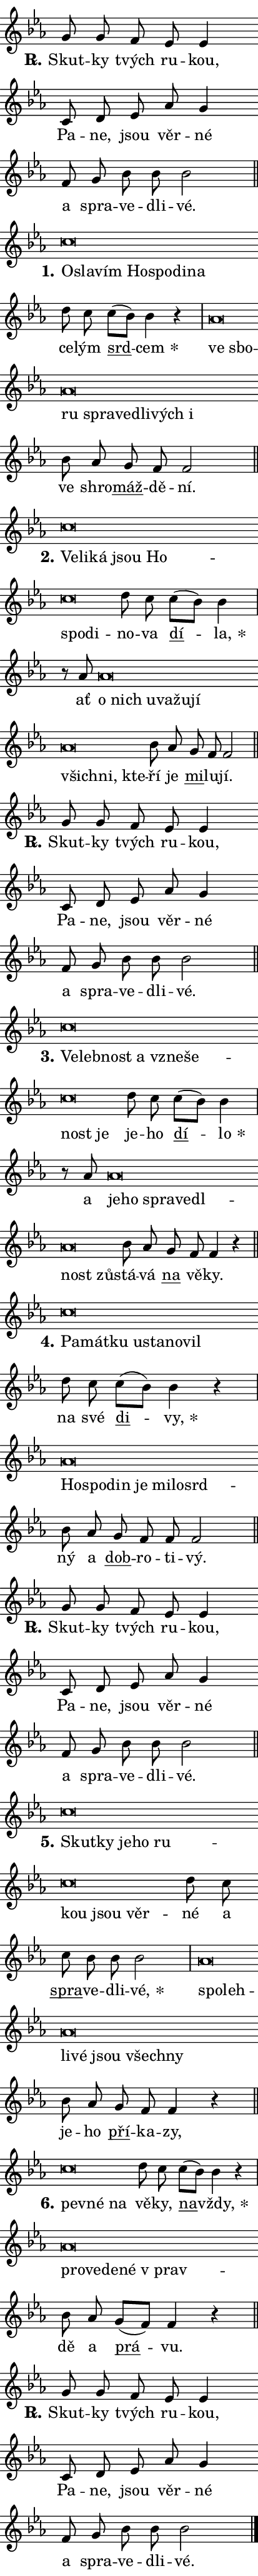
\version "2.22.1"
\header { tagline = "" }
\paper {
  indent = 0\cm
  top-margin = 0\cm
  right-margin = 0\cm
  bottom-margin = 0\cm
  left-margin = 0\cm
  paper-width = 7\cm
  page-breaking = #ly:one-page-breaking
  system-system-spacing.basic-distance = #11
  score-system-spacing.basic-distance = #11
  ragged-last = ##f
}


%% Author: Thomas Morley
%% https://lists.gnu.org/archive/html/lilypond-user/2020-05/msg00002.html
#(define (line-position grob)
"Returns position of @var[grob} in current system:
   @code{'start}, if at first time-step
   @code{'end}, if at last time-step
   @code{'middle} otherwise
"
  (let* ((col (ly:item-get-column grob))
         (ln (ly:grob-object col 'left-neighbor))
         (rn (ly:grob-object col 'right-neighbor))
         (col-to-check-left (if (ly:grob? ln) ln col))
         (col-to-check-right (if (ly:grob? rn) rn col))
         (break-dir-left
           (and
             (ly:grob-property col-to-check-left 'non-musical #f)
             (ly:item-break-dir col-to-check-left)))
         (break-dir-right
           (and
             (ly:grob-property col-to-check-right 'non-musical #f)
             (ly:item-break-dir col-to-check-right))))
        (cond ((eqv? 1 break-dir-left) 'start)
              ((eqv? -1 break-dir-right) 'end)
              (else 'middle))))

#(define (tranparent-at-line-position vctor)
  (lambda (grob)
  "Relying on @code{line-position} select the relevant enry from @var{vctor}.
Used to determine transparency,"
    (case (line-position grob)
      ((end) (not (vector-ref vctor 0)))
      ((middle) (not (vector-ref vctor 1)))
      ((start) (not (vector-ref vctor 2))))))

noteHeadBreakVisibility =
#(define-music-function (break-visibility)(vector?)
"Makes @code{NoteHead}s transparent relying on @var{break-visibility}"
#{
  \override NoteHead.transparent =
    #(tranparent-at-line-position break-visibility)
#})

#(define delete-ledgers-for-transparent-note-heads
  (lambda (grob)
    "Reads whether a @code{NoteHead} is transparent.
If so this @code{NoteHead} is removed from @code{'note-heads} from
@var{grob}, which is supposed to be @code{LedgerLineSpanner}.
As a result ledgers are not printed for this @code{NoteHead}"
    (let* ((nhds-array (ly:grob-object grob 'note-heads))
           (nhds-list
             (if (ly:grob-array? nhds-array)
                 (ly:grob-array->list nhds-array)
                 '()))
           ;; Relies on the transparent-property being done before
           ;; Staff.LedgerLineSpanner.after-line-breaking is executed.
           ;; This is fragile ...
           (to-keep
             (remove
               (lambda (nhd)
                 (ly:grob-property nhd 'transparent #f))
               nhds-list)))
      ;; TODO find a better method to iterate over grob-arrays, similiar
      ;; to filter/remove etc for lists
      ;; For now rebuilt from scratch
      (set! (ly:grob-object grob 'note-heads)  '())
      (for-each
        (lambda (nhd)
          (ly:pointer-group-interface::add-grob grob 'note-heads nhd))
        to-keep))))

hideNotes = {
  \noteHeadBreakVisibility #begin-of-line-visible
}
unHideNotes = {
  \noteHeadBreakVisibility #all-visible
}

% work-around for resetting accidentals
% https://lilypond.org/doc/v2.23/Documentation/notation/displaying-rhythms#unmetered-music
cadenzaMeasure = {
  \cadenzaOff
  \partial 1024 s1024
  \cadenzaOn
}

#(define-markup-command (accent layout props text) (markup?)
  "Underline accented syllable"
  (interpret-markup layout props
    #{\markup \override #'(offset . 4.3) \underline { #text }#}))

responsum = \markup \concat {
  "R" \hspace #-1.05 \path #0.1 #'((moveto 0 0.07) (lineto 0.9 0.8)) \hspace #0.05 "."
}

\layout {
    \context {
        \Staff
        \remove "Time_signature_engraver"
        \override LedgerLineSpanner.after-line-breaking = #delete-ledgers-for-transparent-note-heads
    }
    \context {
        \Voice {
            \override NoteHead.output-attributes = #'((class . "notehead"))
            \override Hairpin.height = #0.55
        }
    }
    \context {
        \Lyrics {
            \override StanzaNumber.output-attributes = #'((class . "stanzanumber"))
            \override LyricSpace.minimum-distance = #0.9
            \override LyricText.font-name = #"TeX Gyre Schola"
            \override LyricText.font-size = 1
            \override StanzaNumber.font-name = #"TeX Gyre Schola Bold"
            \override StanzaNumber.font-size = 1
        }
    }
}

% magnetic-lyrics.ily
%
%   written by
%     Jean Abou Samra <jean@abou-samra.fr>
%     Werner Lemberg <wl@gnu.org>
%
%   adapted by
%     Jiri Hon <jiri.hon@gmail.com>
%
% Version 2022-Apr-15

% https://www.mail-archive.com/lilypond-user@gnu.org/msg149350.html

#(define (Left_hyphen_pointer_engraver context)
   "Collect syllable-hyphen-syllable occurrences in lyrics and store
them in properties.  This engraver only looks to the left.  For
example, if the lyrics input is @code{foo -- bar}, it does the
following.

@itemize @bullet
@item
Set the @code{text} property of the @code{LyricHyphen} grob between
@q{foo} and @q{bar} to @code{foo}.

@item
Set the @code{left-hyphen} property of the @code{LyricText} grob with
text @q{foo} to the @code{LyricHyphen} grob between @q{foo} and
@q{bar}.
@end itemize

Use this auxiliary engraver in combination with the
@code{lyric-@/text::@/apply-@/magnetic-@/offset!} hook."
   (let ((hyphen #f)
         (text #f))
     (make-engraver
      (acknowledgers
       ((lyric-syllable-interface engraver grob source-engraver)
        (set! text grob)))
      (end-acknowledgers
       ((lyric-hyphen-interface engraver grob source-engraver)
        ;(when (not (grob::has-interface grob 'lyric-space-interface))
          (set! hyphen grob)));)
      ((stop-translation-timestep engraver)
       (when (and text hyphen)
         (ly:grob-set-object! text 'left-hyphen hyphen))
       (set! text #f)
       (set! hyphen #f)))))

#(define (lyric-text::apply-magnetic-offset! grob)
   "If the space between two syllables is less than the value in
property @code{LyricText@/.details@/.squash-threshold}, move the right
syllable to the left so that it gets concatenated with the left
syllable.

Use this function as a hook for
@code{LyricText@/.after-@/line-@/breaking} if the
@code{Left_@/hyphen_@/pointer_@/engraver} is active."
   (let ((hyphen (ly:grob-object grob 'left-hyphen #f)))
     (when hyphen
       (let ((left-text (ly:spanner-bound hyphen LEFT)))
         (when (grob::has-interface left-text 'lyric-syllable-interface)
           (let* ((common (ly:grob-common-refpoint grob left-text X))
                  (this-x-ext (ly:grob-extent grob common X))
                  (left-x-ext
                   (begin
                     ;; Trigger magnetism for left-text.
                     (ly:grob-property left-text 'after-line-breaking)
                     (ly:grob-extent left-text common X)))
                  ;; `delta` is the gap width between two syllables.
                  (delta (- (interval-start this-x-ext)
                            (interval-end left-x-ext)))
                  (details (ly:grob-property grob 'details))
                  (threshold (assoc-get 'squash-threshold details 0.2)))
             (when (< delta threshold)
               (let* (;; We have to manipulate the input text so that
                      ;; ligatures crossing syllable boundaries are not
                      ;; disabled.  For languages based on the Latin
                      ;; script this is essentially a beautification.
                      ;; However, for non-Western scripts it can be a
                      ;; necessity.
                      (lt (ly:grob-property left-text 'text))
                      (rt (ly:grob-property grob 'text))
                      (is-space (grob::has-interface hyphen 'lyric-space-interface))
                      (space (if is-space " " ""))
                      (space-markup (grob-interpret-markup grob " "))
                      (space-size (interval-length (ly:stencil-extent space-markup X)))
                      (extra-delta (if is-space space-size 0))
                      ;; Append new syllable.
                      (ltrt-space (if (and (string? lt) (string? rt))
                                (string-append lt space rt)
                                (make-concat-markup (list lt space rt))))
                      ;; Right-align `ltrt` to the right side.
                      (ltrt-space-markup (grob-interpret-markup
                               grob
                               (make-translate-markup
                                (cons (interval-length this-x-ext) 0)
                                (make-right-align-markup ltrt-space)))))
                 (begin
                   ;; Don't print `left-text`.
                   (ly:grob-set-property! left-text 'stencil #f)
                   ;; Set text and stencil (which holds all collected
                   ;; syllables so far) and shift it to the left.
                   (ly:grob-set-property! grob 'text ltrt-space)
                   (ly:grob-set-property! grob 'stencil ltrt-space-markup)
                   (ly:grob-translate-axis! grob (- (- delta extra-delta)) X))))))))))


#(define (lyric-hyphen::displace-bounds-first grob)
   ;; Make very sure this callback isn't triggered too early.
   (let ((left (ly:spanner-bound grob LEFT))
         (right (ly:spanner-bound grob RIGHT)))
     (ly:grob-property left 'after-line-breaking)
     (ly:grob-property right 'after-line-breaking)
     (ly:lyric-hyphen::print grob)))

squashThreshold = #0.4

\layout {
  \context {
    \Lyrics
    \consists #Left_hyphen_pointer_engraver
    \override LyricText.after-line-breaking =
      #lyric-text::apply-magnetic-offset!
    \override LyricHyphen.stencil = #lyric-hyphen::displace-bounds-first
    \override LyricText.details.squash-threshold = \squashThreshold
    \override LyricHyphen.minimum-distance = 0
    \override LyricHyphen.minimum-length = \squashThreshold
  }
}

squash = \override LyricText.details.squash-threshold = 9999
unSquash = \override LyricText.details.squash-threshold = \squashThreshold

left = \override LyricText.self-alignment-X = #LEFT
unLeft = \revert LyricText.self-alignment-X

starOffset = #(lambda (grob) 
                (let ((x_offset (ly:self-alignment-interface::aligned-on-x-parent grob)))
                  (if (= x_offset 0) 0 (+ x_offset 1.2))))

star = #(define-music-function (syllable)(string?)
"Append star separator at the end of a syllable"
#{
  \once \override LyricText.X-offset = #starOffset
  \lyricmode { \markup {
    #syllable
    \override #'((font-name . "TeX Gyre Schola Bold")) \hspace #0.2 \lower #0.65 \larger "*"
  } }
#})

starAccent = #(define-music-function (syllable)(string?)
"Append star separator at the end of a syllable and make accent"
#{
  \once \override LyricText.X-offset = #starOffset
  \lyricmode { \markup {
    \accent #syllable
    \override #'((font-name . "TeX Gyre Schola Bold")) \hspace #0.2 \lower #0.65 \larger "*"
  } }
#})

breath = #(define-music-function (syllable)(string?)
"Append breathing indicator at the end of a syllable"
#{
  \lyricmode { \markup { #syllable "+" } }
#})

optionalBreath = #(define-music-function (syllable)(string?)
"Append optional breathing indicator at the end of a syllable"
#{
  \lyricmode { \markup { #syllable "(+)" } }
#})


\score {
    <<
        \new Voice = "melody" { \cadenzaOn \key es \major \relative { g'8 g f es es4 \bar "" c8 d es as g4 \bar "" f8 g bes bes bes2 \cadenzaMeasure \bar "||" \break }
\relative { c''\breve*1/16 \hideNotes \breve*1/16 \bar "" \breve*1/16 \bar "" \breve*1/16 \bar "" \breve*1/16 \bar "" \breve*1/16 \breve*1/16 \bar "" \unHideNotes d8 c \bar "" c[( bes)] bes4 r \cadenzaMeasure \bar "|" as\breve*1/16 \hideNotes \breve*1/16 \bar "" \breve*1/16 \bar "" \breve*1/16 \bar "" \breve*1/16 \bar "" \breve*1/16 \bar "" \breve*1/16 \breve*1/16 \bar "" \unHideNotes bes8 as \bar "" g f f2 \cadenzaMeasure \bar "||" \break }
\relative { c''\breve*1/16 \hideNotes \breve*1/16 \bar "" \breve*1/16 \bar "" \breve*1/16 \bar "" \breve*1/16 \bar "" \breve*1/16 \breve*1/16 \bar "" \unHideNotes d8 c \bar "" c[( bes)] bes4 \cadenzaMeasure \bar "|" r8 as8 as\breve*1/16 \hideNotes \breve*1/16 \bar "" \breve*1/16 \bar "" \breve*1/16 \bar "" \breve*1/16 \bar "" \breve*1/16 \bar "" \breve*1/16 \bar "" \breve*1/16 \breve*1/16 \bar "" \unHideNotes bes8 as \bar "" g f f2 \cadenzaMeasure \bar "||" \break }
\relative { g'8 g f es es4 \bar "" c8 d es as g4 \bar "" f8 g bes bes bes2 \cadenzaMeasure \bar "||" \break }
\relative { c''\breve*1/16 \hideNotes \breve*1/16 \bar "" \breve*1/16 \bar "" \breve*1/16 \bar "" \breve*1/16 \bar "" \breve*1/16 \bar "" \breve*1/16 \breve*1/16 \bar "" \unHideNotes d8 c \bar "" c[( bes)] bes4 \cadenzaMeasure \bar "|" r8 as8 as\breve*1/16 \hideNotes \breve*1/16 \bar "" \breve*1/16 \bar "" \breve*1/16 \bar "" \breve*1/16 \bar "" \breve*1/16 \breve*1/16 \bar "" \unHideNotes bes8 as \bar "" g f f4 r \cadenzaMeasure \bar "||" \break }
\relative { c''\breve*1/16 \hideNotes \breve*1/16 \bar "" \breve*1/16 \bar "" \breve*1/16 \bar "" \breve*1/16 \bar "" \breve*1/16 \breve*1/16 \bar "" \unHideNotes d8 c \bar "" c[( bes)] bes4 r \cadenzaMeasure \bar "|" as\breve*1/16 \hideNotes \breve*1/16 \bar "" \breve*1/16 \bar "" \breve*1/16 \bar "" \breve*1/16 \bar "" \breve*1/16 \breve*1/16 \bar "" \unHideNotes bes8 as \bar "" g f f f2 \cadenzaMeasure \bar "||" \break }
\relative { g'8 g f es es4 \bar "" c8 d es as g4 \bar "" f8 g bes bes bes2 \cadenzaMeasure \bar "||" \break }
\relative { c''\breve*1/16 \hideNotes \breve*1/16 \bar "" \breve*1/16 \bar "" \breve*1/16 \bar "" \breve*1/16 \bar "" \breve*1/16 \bar "" \breve*1/16 \breve*1/16 \bar "" \unHideNotes d8 c \bar "" c bes bes bes2 \cadenzaMeasure \bar "|" as\breve*1/16 \hideNotes \breve*1/16 \bar "" \breve*1/16 \bar "" \breve*1/16 \bar "" \breve*1/16 \bar "" \breve*1/16 \breve*1/16 \bar "" \unHideNotes bes8 as \bar "" g f f4 r \cadenzaMeasure \bar "||" \break }
\relative { c''\breve*1/16 \hideNotes \breve*1/16 \breve*1/16 \bar "" \unHideNotes d8 c \bar "" c[( bes)] bes4 r \cadenzaMeasure \bar "|" as\breve*1/16 \hideNotes \breve*1/16 \bar "" \breve*1/16 \bar "" \breve*1/16 \breve*1/16 \bar "" \unHideNotes bes8 as \bar "" g[( f)] f4 r \cadenzaMeasure \bar "||" \break }
\relative { g'8 g f es es4 \bar "" c8 d es as g4 \bar "" f8 g bes bes bes2 \cadenzaMeasure \bar "||" \break } \bar "|." }
        \new Lyrics \lyricsto "melody" { \lyricmode { \set stanza = \responsum
Skut -- ky tvých ru -- kou, Pa -- ne, jsou věr -- né a spra -- ve -- dli -- vé.
\set stanza = "1."
\left O -- \squash sla -- vím Ho -- spo -- di -- na \unLeft \unSquash ce -- lým \markup \accent srd -- \star cem \left ve \squash sbo -- ru spra -- ve -- dli -- vých i \unLeft \unSquash ve shro -- \markup \accent máž -- dě -- ní.
\set stanza = "2."
\left Ve -- \squash li -- ká jsou Ho -- spo -- di -- \unLeft \unSquash no -- va \markup \accent dí -- \star la, ať \left o \squash nich u -- va -- žu -- jí všich -- ni, kte -- \unLeft \unSquash ří je \markup \accent mi -- lu -- jí.
\set stanza = \responsum
Skut -- ky tvých ru -- kou, Pa -- ne, jsou věr -- né a spra -- ve -- dli -- vé.
\set stanza = "3."
\left Ve -- \squash leb -- nost a vzne -- še -- nost je \unLeft \unSquash je -- ho \markup \accent dí -- \star lo a \left je -- \squash ho spra -- ve -- dl -- nost zů -- \unLeft \unSquash stá -- vá \markup \accent na vě -- ky.
\set stanza = "4."
\left Pa -- \squash mát -- ku u -- sta -- no -- vil \unLeft \unSquash na své \markup \accent di -- \star vy, \left Ho -- \squash spo -- din je mi -- lo -- srd -- \unLeft \unSquash ný a \markup \accent dob -- ro -- ti -- vý.
\set stanza = \responsum
Skut -- ky tvých ru -- kou, Pa -- ne, jsou věr -- né a spra -- ve -- dli -- vé.
\set stanza = "5."
\left Skut -- \squash ky je -- ho ru -- kou jsou věr -- \unLeft \unSquash né a \markup \accent spra -- ve -- dli -- \star vé, \left spo -- \squash leh -- li -- vé jsou všech -- ny \unLeft \unSquash je -- ho \markup \accent pří -- ka -- zy,
\set stanza = "6."
\left pev -- \squash né na \unLeft \unSquash vě -- ky, \markup \accent na -- \star vždy, \left pro -- \squash ve -- de -- né "v prav" -- \unLeft \unSquash dě a \markup \accent prá -- vu.
\set stanza = \responsum
Skut -- ky tvých ru -- kou, Pa -- ne, jsou věr -- né a spra -- ve -- dli -- vé. } }
    >>
    \layout {}
}
